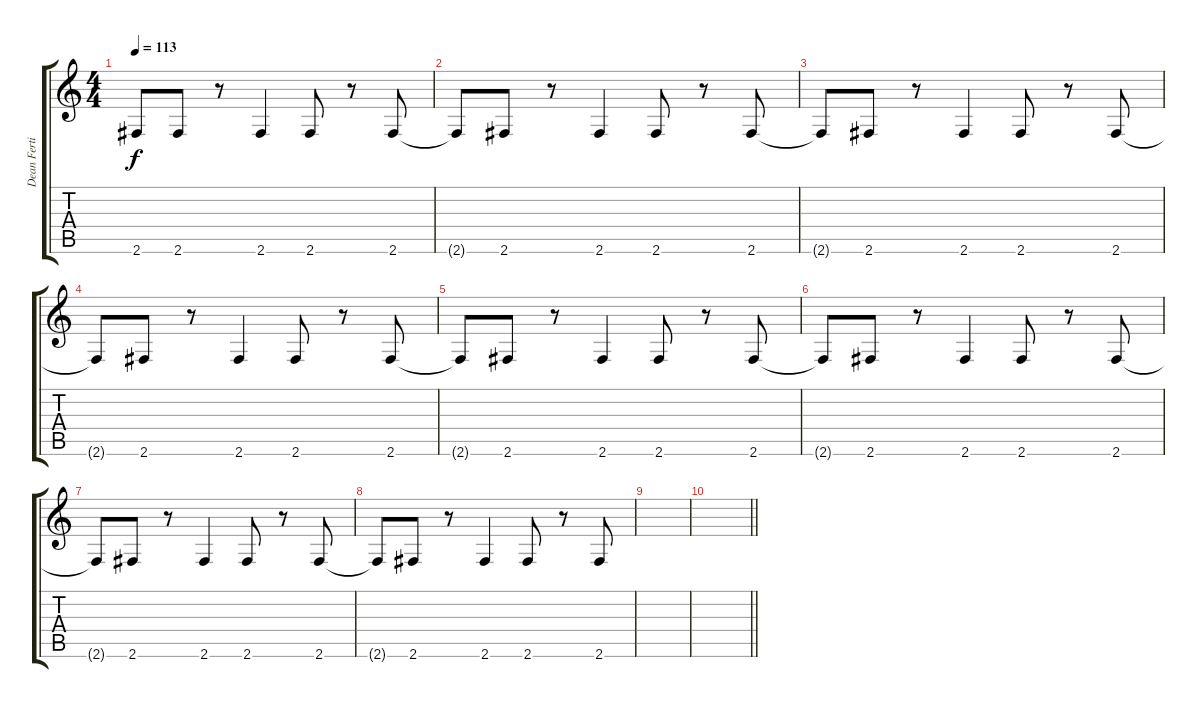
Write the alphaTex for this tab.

\track ("Dean Fertita (Keyboard preset)" "Dean Ferti") {instrument overdrivenguitar}
\staff {score tabs}
\tuning (E4 B3 G3 D3 A2 E2) {hide}
\ts (4 4)
\tempo 113
\clef g2
\ks c
2.6{t}.8{dy f} 2.6.8 r.8 2.6.4 2.6.8 r.8 2.6.8 |
2.6{t}.8 2.6.8 r.8 2.6.4 2.6.8 r.8 2.6.8 |
2.6{t}.8 2.6.8 r.8 2.6.4 2.6.8 r.8 2.6.8 |
2.6{t}.8 2.6.8 r.8 2.6.4 2.6.8 r.8 2.6.8 |
2.6{t}.8 2.6.8 r.8 2.6.4 2.6.8 r.8 2.6.8 |
2.6{t}.8 2.6.8 r.8 2.6.4 2.6.8 r.8 2.6.8 |
2.6{t}.8 2.6.8 r.8 2.6.4 2.6.8 r.8 2.6.8 |
2.6{t}.8 2.6.8 r.8 2.6.4 2.6.8 r.8 2.6.8 |
|
\barLineRight lightlight
